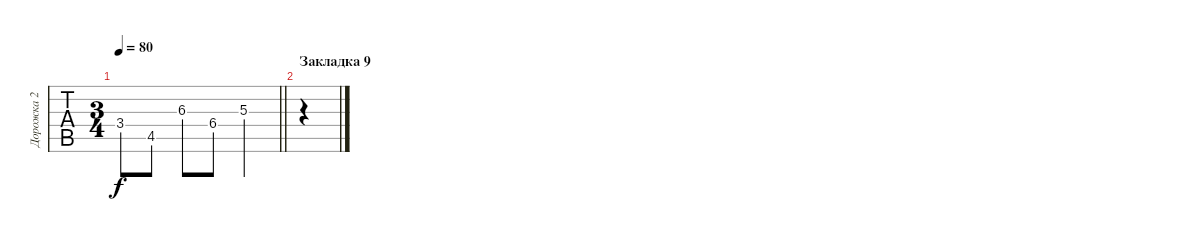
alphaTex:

\track ("Дорожка 2" "Дорожка 2") {instrument electricguitarclean}
\staff {tabs}
\tuning (C4 G3 Eb3 Bb2 F2 C2) {hide}
\ts (3 4)
\tempo 80
\clef g2
\barLineRight lightlight
\ks f#minor
3.4.8{dy f} 4.5.8 6.3.8 6.4.8 5.3.4 |
\section ("" "Закладка 9")
